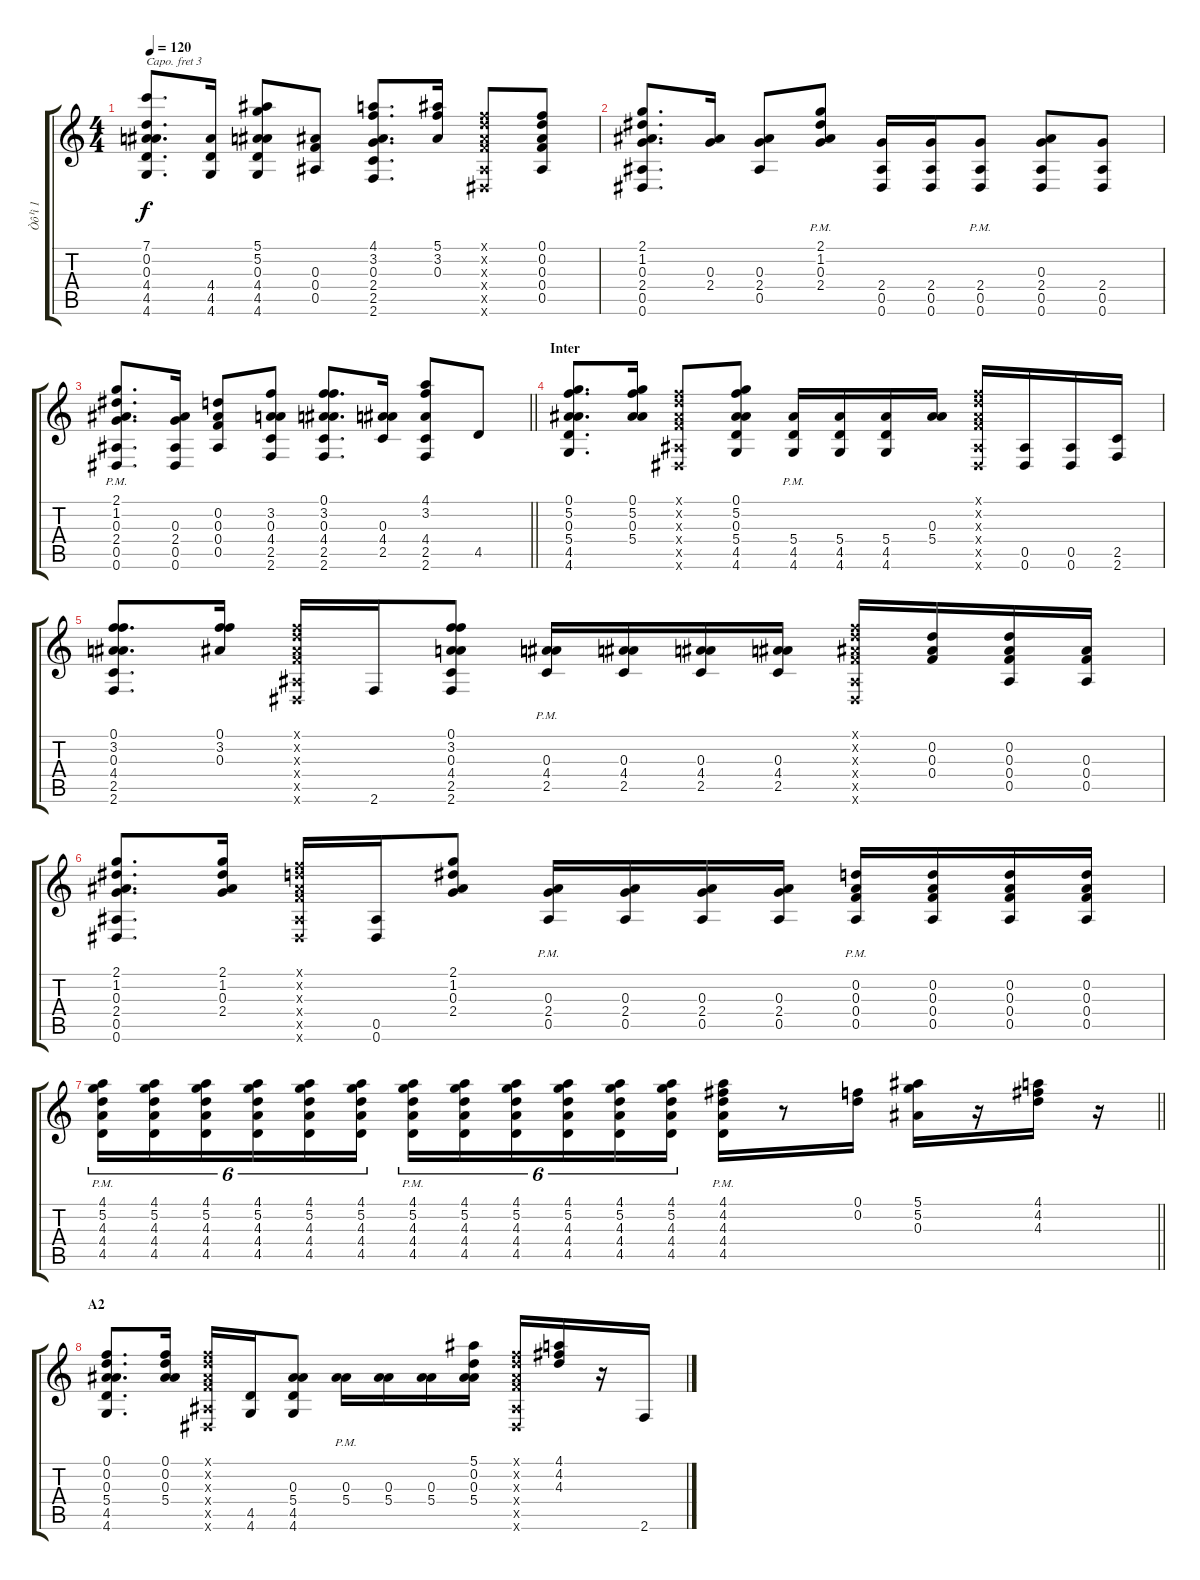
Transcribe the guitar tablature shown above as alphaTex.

\track ("Òô¹ì 1" "Òô¹ì 1") {instrument acousticguitarsteel}
\staff {score tabs}
\capo 3
\tuning (D4 B3 G3 D3 G2 C2) {hide}
\ts (4 4)
\tempo 120
\clef g2
\ks c
(7.1 0.2 0.3 4.4 4.5 4.6).8{d dy f} (4.4 4.5 4.6).16 (5.1 5.2 0.3 4.4 4.5 4.6).8 (0.3 0.4 0.5).8 (4.1 3.2 0.3 2.4 2.5 2.6).8{d} (5.1 3.2 0.3).16 (0.1{x} 0.2{x} 0.3{x} 0.4{x} 0.5{x} 0.6{x}).8 (0.1 0.2 0.3 0.4 0.5).8 |
(2.1 1.2 0.3 2.4 0.5 0.6).8{d} (0.3 2.4).16 (0.3 2.4 0.5).8 (2.1 1.2 0.3 2.4{pm}).8 (2.4 0.5 0.6).16 (2.4 0.5 0.6).16 (2.4 0.5 0.6{pm}).8 (0.3 2.4 0.5 0.6).8 (2.4 0.5 0.6).8 |
\barLineRight lightlight
(2.1 1.2 0.3 2.4 0.5 0.6{pm}).8{d} (0.3 2.4 0.5 0.6).16 (0.2 0.3 0.4 0.5).8 (3.2 0.3 4.4 2.5 2.6).8 (0.1 3.2 0.3 4.4 2.5 2.6).8{d} (0.3 4.4 2.5).16 (4.1 3.2 4.4 2.5 2.6).8 4.5.8 |
\section ("" "Inter")
(0.1 5.2 0.3 5.4 4.5 4.6).8{d} (0.1 5.2 0.3 5.4).16 (0.1{x} 0.2{x} 0.3{x} 0.4{x} 0.5{x} 0.6{x}).8 (0.1 5.2 0.3 5.4 4.5 4.6).8 (5.4 4.5 4.6{pm}).16 (5.4 4.5 4.6).16 (5.4 4.5 4.6).16 (0.3 5.4).16 (0.1{x} 0.2{x} 0.3{x} 0.4{x} 0.5{x} 0.6{x}).16 (0.5 0.6).16 (0.5 0.6).16 (2.5 2.6).16 |
(0.1 3.2 0.3 4.4 2.5 2.6).8{d} (0.1 3.2 0.3).16 (0.1{x} 0.2{x} 0.3{x} 0.4{x} 0.5{x} 0.6{x}).16 2.6.16 (0.1 3.2 0.3 4.4 2.5 2.6).8 (0.3 4.4 2.5{pm}).16 (0.3 4.4 2.5).16 (0.3 4.4 2.5).16 (0.3 4.4 2.5).16 (0.1{x} 0.2{x} 0.3{x} 0.4{x} 0.5{x} 0.6{x}).16 (0.2 0.3 0.4).16 (0.2 0.3 0.4 0.5).16 (0.3 0.4 0.5).16 |
(2.1 1.2 0.3 2.4 0.5 0.6).8{d} (2.1 1.2 0.3 2.4).16 (0.1{x} 0.2{x} 0.3{x} 0.4{x} 0.5{x} 0.6{x}).16 (0.5 0.6).16 (2.1 1.2 0.3 2.4).8 (0.3 2.4 0.5{pm}).16 (0.3 2.4 0.5).16 (0.3 2.4 0.5).16 (0.3 2.4 0.5).16 (0.2 0.3 0.4 0.5{pm}).16 (0.2 0.3 0.4 0.5).16 (0.2 0.3 0.4 0.5).16 (0.2 0.3 0.4 0.5).16 |
\barLineRight lightlight
(4.1 5.2 4.3 4.4 4.5{pm}).16{tu (6 4)} (4.1 5.2 4.3 4.4 4.5).16{tu (6 4)} (4.1 5.2 4.3 4.4 4.5).16{tu (6 4)} (4.1 5.2 4.3 4.4 4.5).16{tu (6 4)} (4.1 5.2 4.3 4.4 4.5).16{tu (6 4)} (4.1 5.2 4.3 4.4 4.5).16{tu (6 4)} (4.1 5.2 4.3 4.4 4.5{pm}).16{tu (6 4)} (4.1 5.2 4.3 4.4 4.5).16{tu (6 4)} (4.1 5.2 4.3 4.4 4.5).16{tu (6 4)} (4.1 5.2 4.3 4.4 4.5).16{tu (6 4)} (4.1 5.2 4.3 4.4 4.5).16{tu (6 4)} (4.1 5.2 4.3 4.4 4.5).16{tu (6 4)} (4.1 4.2 4.3 4.4 4.5{pm}).16 r.8 (0.1 0.2).16 (5.1 5.2 0.3).16 r.16 (4.1 4.2 4.3).16 r.16 |
\section ("" "A2")
(0.1 0.2 0.3 5.4 4.5 4.6).8{d} (0.1 0.2 0.3 5.4).16 (0.1{x} 0.2{x} 0.3{x} 0.4{x} 0.5{x} 0.6{x}).16 (4.5 4.6).16 (0.3 5.4 4.5 4.6).8 (0.3 5.4{pm}).16 (0.3 5.4).16 (0.3 5.4).16 (5.1 0.2 0.3 5.4).16 (0.1{x} 0.2{x} 0.3{x} 0.4{x} 0.5{x} 0.6{x}).16 (4.1 4.2 4.3).16 r.16 2.6.16
